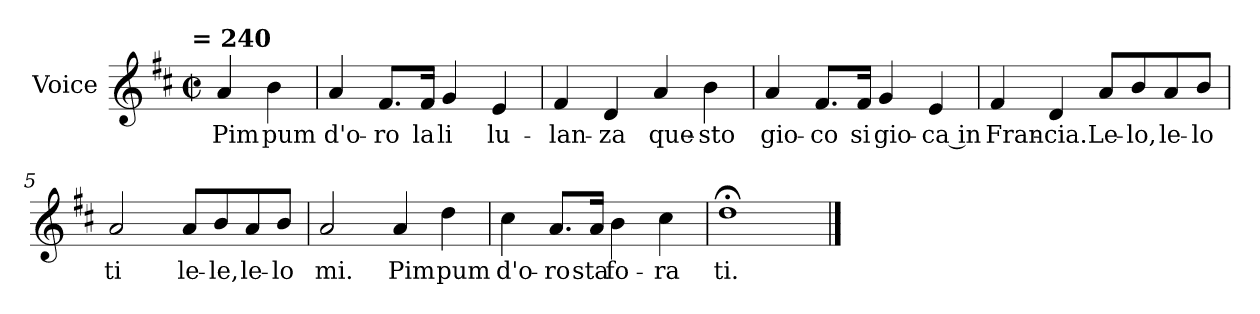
**kern	**text
*part1	*part1
*staff1	*staff1
*I"Voice	*
*I'Vo.	*
*clefG2	*
*k[f#c#]	*
!!LO:TX:omd:t= = 240
*M2/2	*
*met(c|)	*
*MM88	*
=	=
4a/	Pim
4b\	pum
=1	=1
4a/	d'o-
8.f#/L	-ro
16f#/Jk	la
4g/	li
4e/	lu-
=2	=2
4f#/	-lan-
4d/	-za
4a/	que-
4b\	-sto
!!LO:LB:g=z
=3	=3
4a/	gio-
8.f#/L	-co
16f#/Jk	si
4g/	gio-
4e/	-ca in
=4	=4
4f#/	Fran-
4d/	-cia.
8a/L	Le-
8b/	-lo,
8a/	le-
8b/J	-lo
!!LO:LB:g=z
=5	=5
2a/	ti
8a/L	le-
8b/	-le,
8a/	le-
8b/J	-lo
=6	=6
2a/	mi.
4a/	Pim
4dd\	pum
=7	=7
4cc#\	d'o-
8.a/L	-ro
16a/Jk	sta
4b\	fo-
4cc#\	-ra
=8	=8
1dd;<	ti.
==	==
*-	*-
